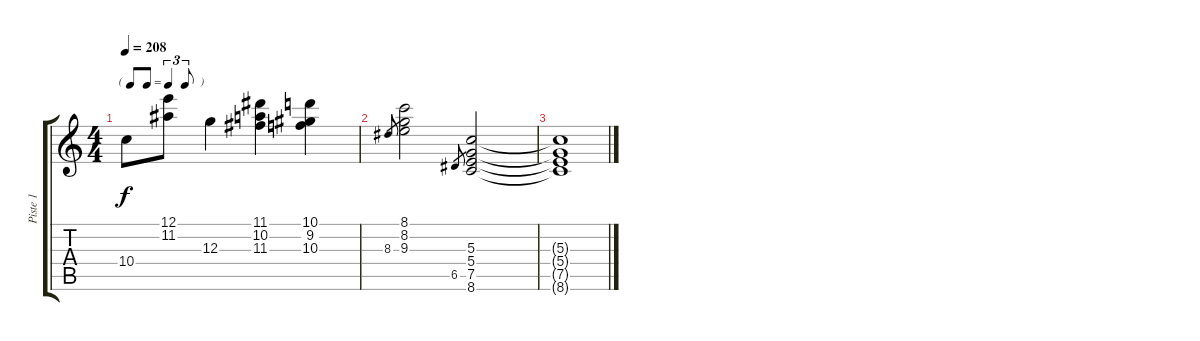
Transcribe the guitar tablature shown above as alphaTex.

\track ("Piste 1" "Piste 1") {instrument acousticguitarnylon}
\staff {score tabs}
\tuning (E4 B3 G3 D3 A2 E2) {hide}
\ts (4 4)
\tf triplet8th
\tempo 208
\clef g2
\ks c
10.4.8{dy f} (12.1 11.2).8 12.3.4 (11.1 10.2 11.3).4 (10.1 9.2 10.3).4 |
8.3.8{gr} (8.1 8.2 9.3).2 6.5.8{gr} (5.3 5.4 7.5 8.6).2 |
(5.3{t} 5.4{t} 7.5{t} 8.6{t}).1
